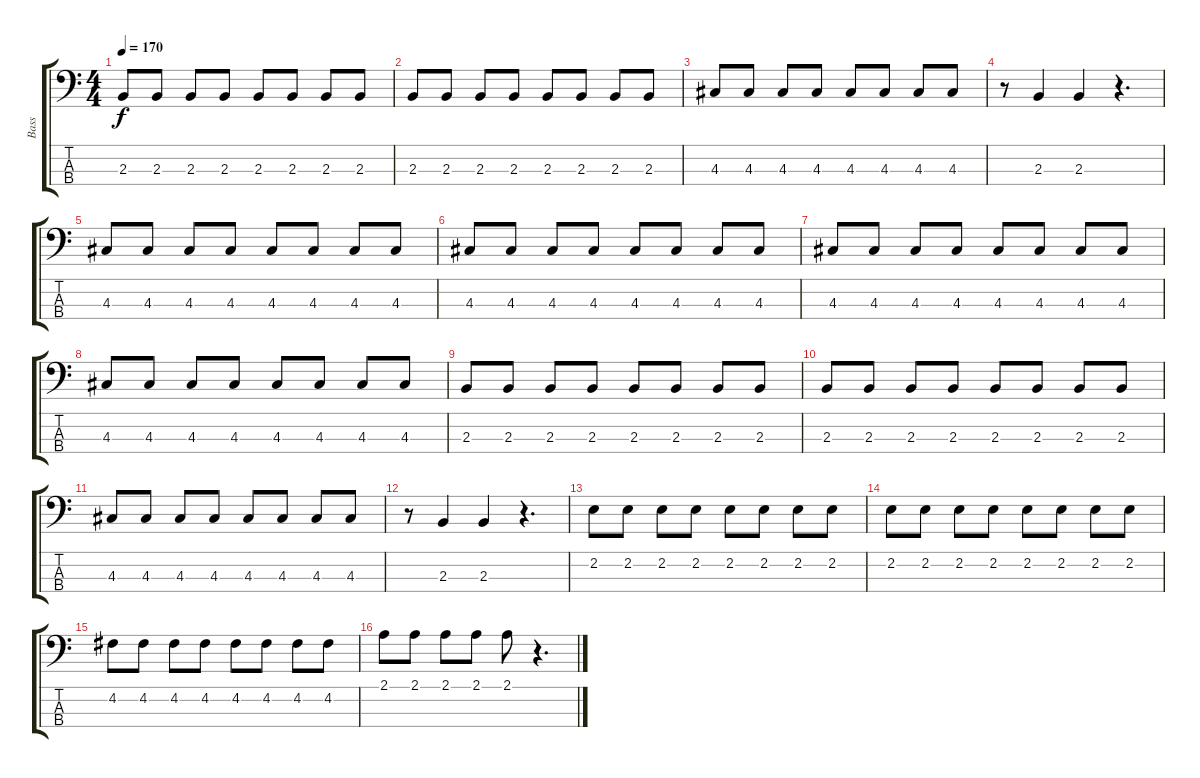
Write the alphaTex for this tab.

\track ("Bass" "Bass") {instrument electricbassfinger}
\staff {score tabs}
\tuning (G2 D2 A1 E1) {hide}
\ts (4 4)
\tempo 170
\clef f4
\ks c
2.3.8{dy f} 2.3.8 2.3.8 2.3.8 2.3.8 2.3.8 2.3.8 2.3.8 |
2.3.8 2.3.8 2.3.8 2.3.8 2.3.8 2.3.8 2.3.8 2.3.8 |
4.3.8 4.3.8 4.3.8 4.3.8 4.3.8 4.3.8 4.3.8 4.3.8 |
r.8 2.3.4 2.3.4 r.4{d} |
4.3.8 4.3.8 4.3.8 4.3.8 4.3.8 4.3.8 4.3.8 4.3.8 |
4.3.8 4.3.8 4.3.8 4.3.8 4.3.8 4.3.8 4.3.8 4.3.8 |
4.3.8 4.3.8 4.3.8 4.3.8 4.3.8 4.3.8 4.3.8 4.3.8 |
4.3.8 4.3.8 4.3.8 4.3.8 4.3.8 4.3.8 4.3.8 4.3.8 |
2.3.8 2.3.8 2.3.8 2.3.8 2.3.8 2.3.8 2.3.8 2.3.8 |
2.3.8 2.3.8 2.3.8 2.3.8 2.3.8 2.3.8 2.3.8 2.3.8 |
4.3.8 4.3.8 4.3.8 4.3.8 4.3.8 4.3.8 4.3.8 4.3.8 |
r.8 2.3.4 2.3.4 r.4{d} |
2.2.8 2.2.8 2.2.8 2.2.8 2.2.8 2.2.8 2.2.8 2.2.8 |
2.2.8 2.2.8 2.2.8 2.2.8 2.2.8 2.2.8 2.2.8 2.2.8 |
4.2.8 4.2.8 4.2.8 4.2.8 4.2.8 4.2.8 4.2.8 4.2.8 |
2.1.8 2.1.8 2.1.8 2.1.8 2.1.8 r.4{d}
